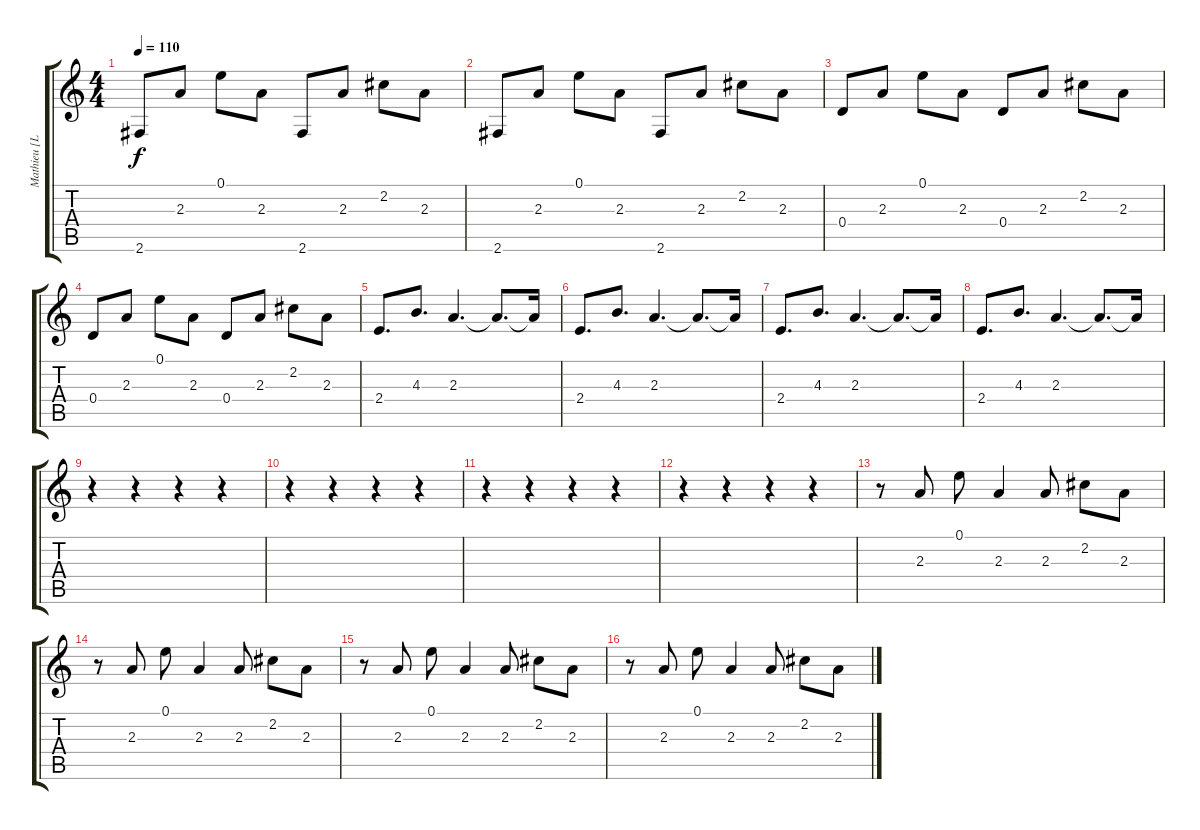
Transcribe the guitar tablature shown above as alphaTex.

\track ("Mathieu [Lead Guitar]" "Mathieu [L") {instrument distortionguitar}
\staff {score tabs}
\tuning (E4 B3 G3 D3 A2 E2) {hide}
\ts (4 4)
\tempo 110
\clef g2
\ks c
2.6.8{dy f} 2.3.8 0.1.8 2.3.8 2.6.8 2.3.8 2.2.8 2.3.8 |
2.6.8 2.3.8 0.1.8 2.3.8 2.6.8 2.3.8 2.2.8 2.3.8 |
0.4.8 2.3.8 0.1.8 2.3.8 0.4.8 2.3.8 2.2.8 2.3.8 |
0.4.8 2.3.8 0.1.8 2.3.8 0.4.8 2.3.8 2.2.8 2.3.8 |
2.4.8{d} 4.3.8{d} 2.3.4{d} 2.3{t}.8{d} 2.3{t}.16 |
2.4.8{d} 4.3.8{d} 2.3.4{d} 2.3{t}.8{d} 2.3{t}.16 |
2.4.8{d} 4.3.8{d} 2.3.4{d} 2.3{t}.8{d} 2.3{t}.16 |
2.4.8{d} 4.3.8{d} 2.3.4{d} 2.3{t}.8{d} 2.3{t}.16 |
r.4 r.4 r.4 r.4 |
r.4 r.4 r.4 r.4 |
r.4 r.4 r.4 r.4 |
r.4 r.4 r.4 r.4 |
r.8 2.3.8 0.1.8 2.3.4 2.3.8 2.2.8 2.3.8 |
r.8 2.3.8 0.1.8 2.3.4 2.3.8 2.2.8 2.3.8 |
r.8 2.3.8 0.1.8 2.3.4 2.3.8 2.2.8 2.3.8 |
r.8 2.3.8 0.1.8 2.3.4 2.3.8 2.2.8 2.3.8
